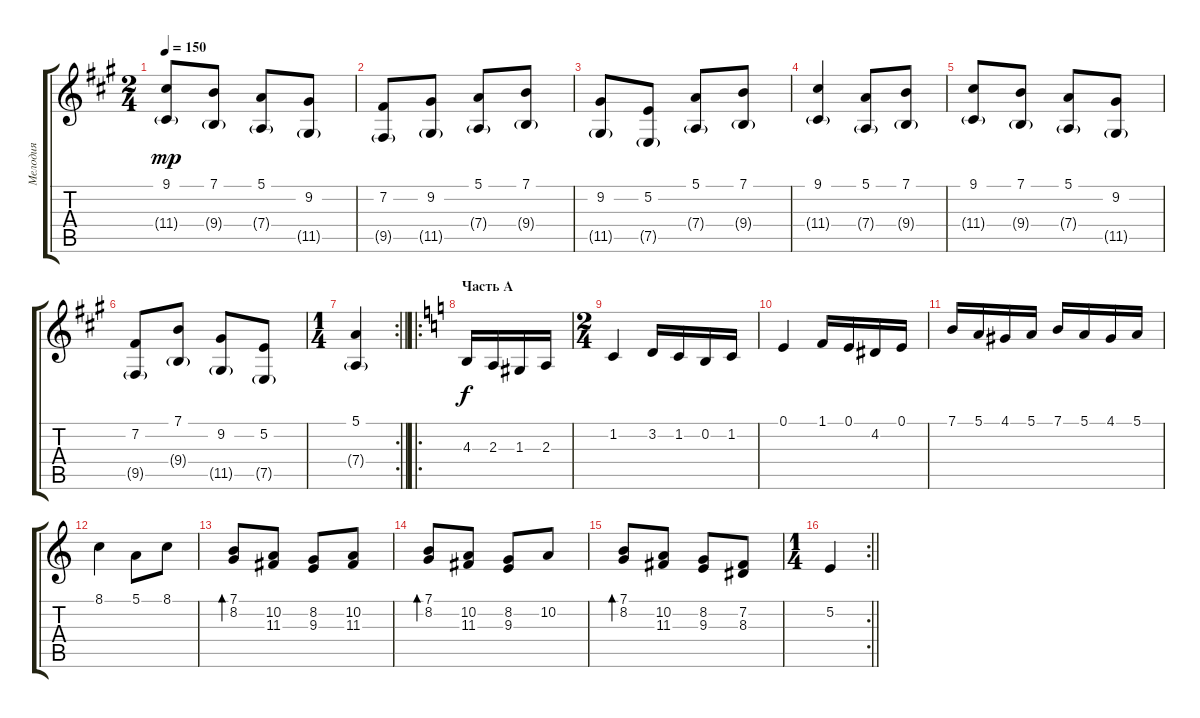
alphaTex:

\track ("Мелодия" "Мелодия") {instrument churchorgan}
\staff {score tabs}
\tuning (E4 B3 G3 D3 A2 E2) {hide}
\ts (2 4)
\tempo 150
\clef g2
\ks a
(9.1 11.4{g}).8{dy mp} (7.1 9.4{g}).8 (5.1 7.4{g}).8 (9.2 11.5{g}).8 |
(7.2 9.5{g}).8 (9.2 11.5{g}).8 (5.1 7.4{g}).8 (7.1 9.4{g}).8 |
(9.2 11.5{g}).8 (5.2 7.5{g}).8 (5.1 7.4{g}).8 (7.1 9.4{g}).8 |
(9.1 11.4{g}).4 (5.1 7.4{g}).8 (7.1 9.4{g}).8 |
(9.1 11.4{g}).8 (7.1 9.4{g}).8 (5.1 7.4{g}).8 (9.2 11.5{g}).8 |
(7.2 9.5{g}).8 (7.1 9.4{g}).8 (9.2 11.5{g}).8 (5.2 7.5{g}).8 |
\rc 2
\ts (1 4)
\barLineRight lightlight
(5.1 7.4{g}).4 |
\ro
\section ("" "Часть А")
\ks aminor
4.3.16{dy f} 2.3.16 1.3.16 2.3.16 |
\ts (2 4)
1.2.4 3.2.16 1.2.16 0.2.16 1.2.16 |
0.1.4 1.1.16 0.1.16 4.2.16 0.1.16 |
7.1.16 5.1.16 4.1.16 5.1.16 7.1.16 5.1.16 4.1.16 5.1.16 |
8.1.4 5.1.8 8.1.8 |
(7.1 8.2).8{bd 120} (10.2 11.3).8 (8.2 9.3).8 (10.2 11.3).8 |
(7.1 8.2).8{bd 120} (10.2 11.3).8 (8.2 9.3).8 10.2.8 |
(7.1 8.2).8{bd 60} (10.2 11.3).8 (8.2 9.3).8 (7.2 8.3).8 |
\rc 2
\ts (1 4)
\barLineRight lightlight
5.2.4
